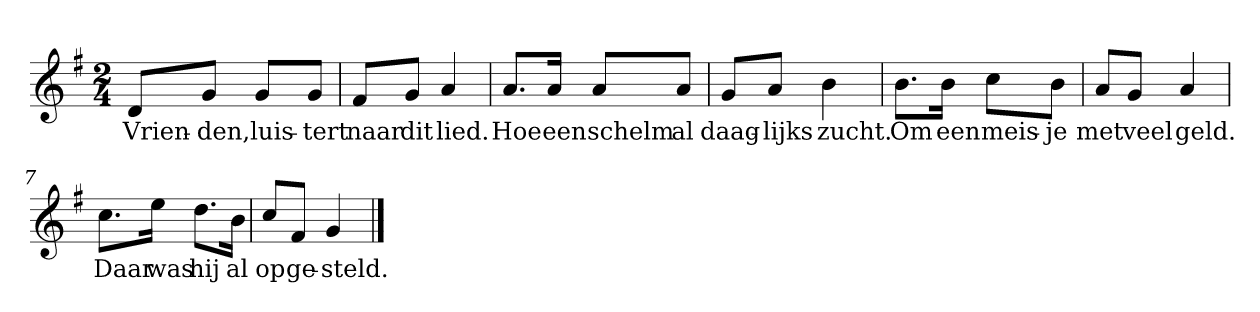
**kern	**text
*part1	*part1
*staff1	*staff1
*clefG2	*
*k[f#]	*
*G:	*
*M2/4	*
*MM120	*
=1	=1
8d/L	Vrien-
8g/J	-den,
8g/L	luis-
8g/J	-tert
=2	=2
8f#/L	naar
8g/J	dit
4a	lied.
=3	=3
8.a/L	Hoe
16a/Jk	een
8a/L	schelm
8a/J	al
=4	=4
8g/L	daag-
8a/J	-lijks
4b	zucht.
=5	=5
8.b\L	Om
16b\Jk	een
8cc\L	meis-
8b\J	-je
=6	=6
8a/L	met
8g/J	veel
4a	geld.
=7	=7
8.cc\L	Daar
16ee\Jk	was
8.dd\L	hij
16b\Jk	al
=8	=8
8cc/L	op
8f#/J	ge-
4g	-steld.
==	==
*-	*-
